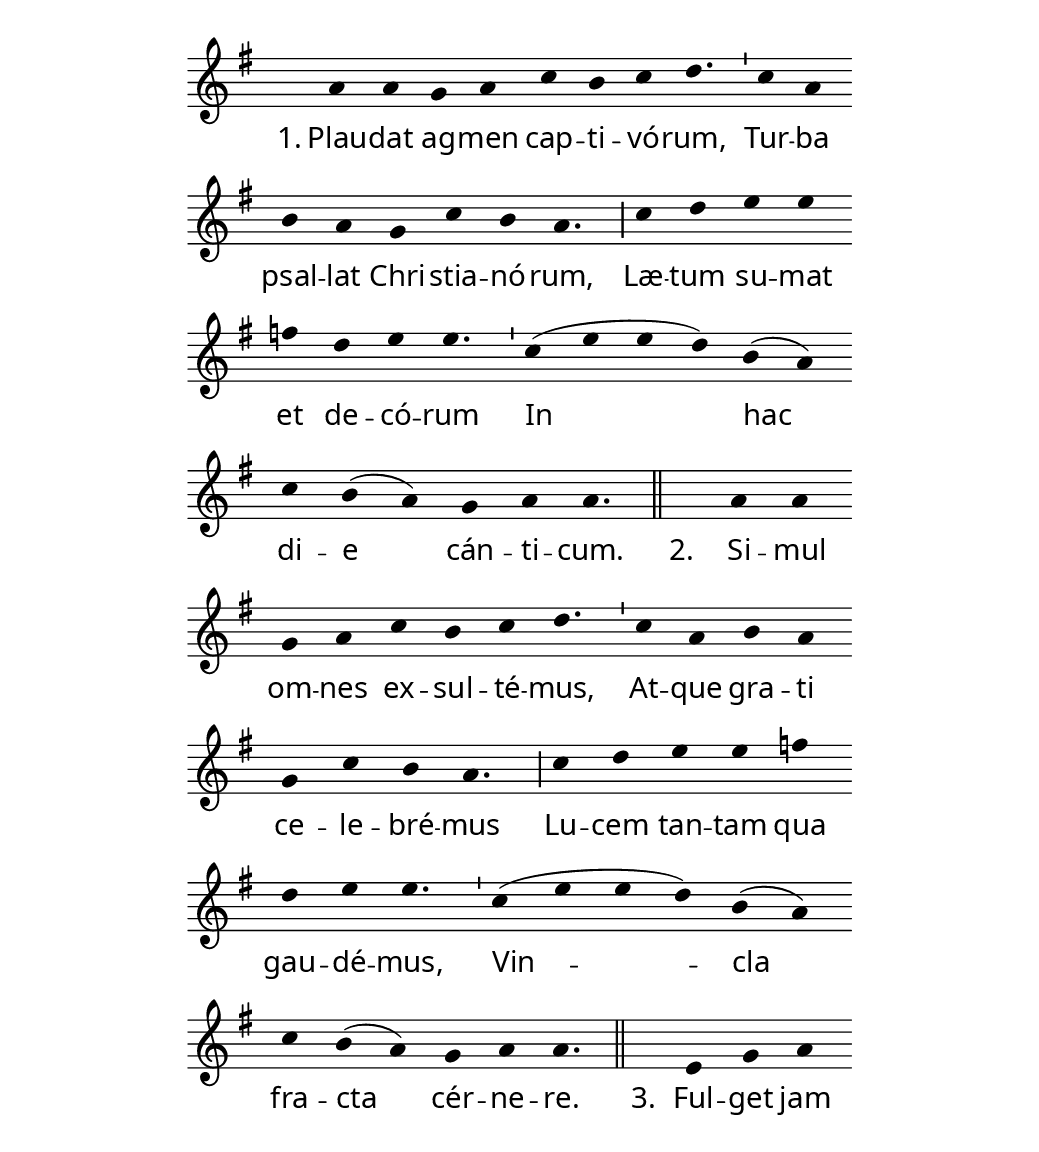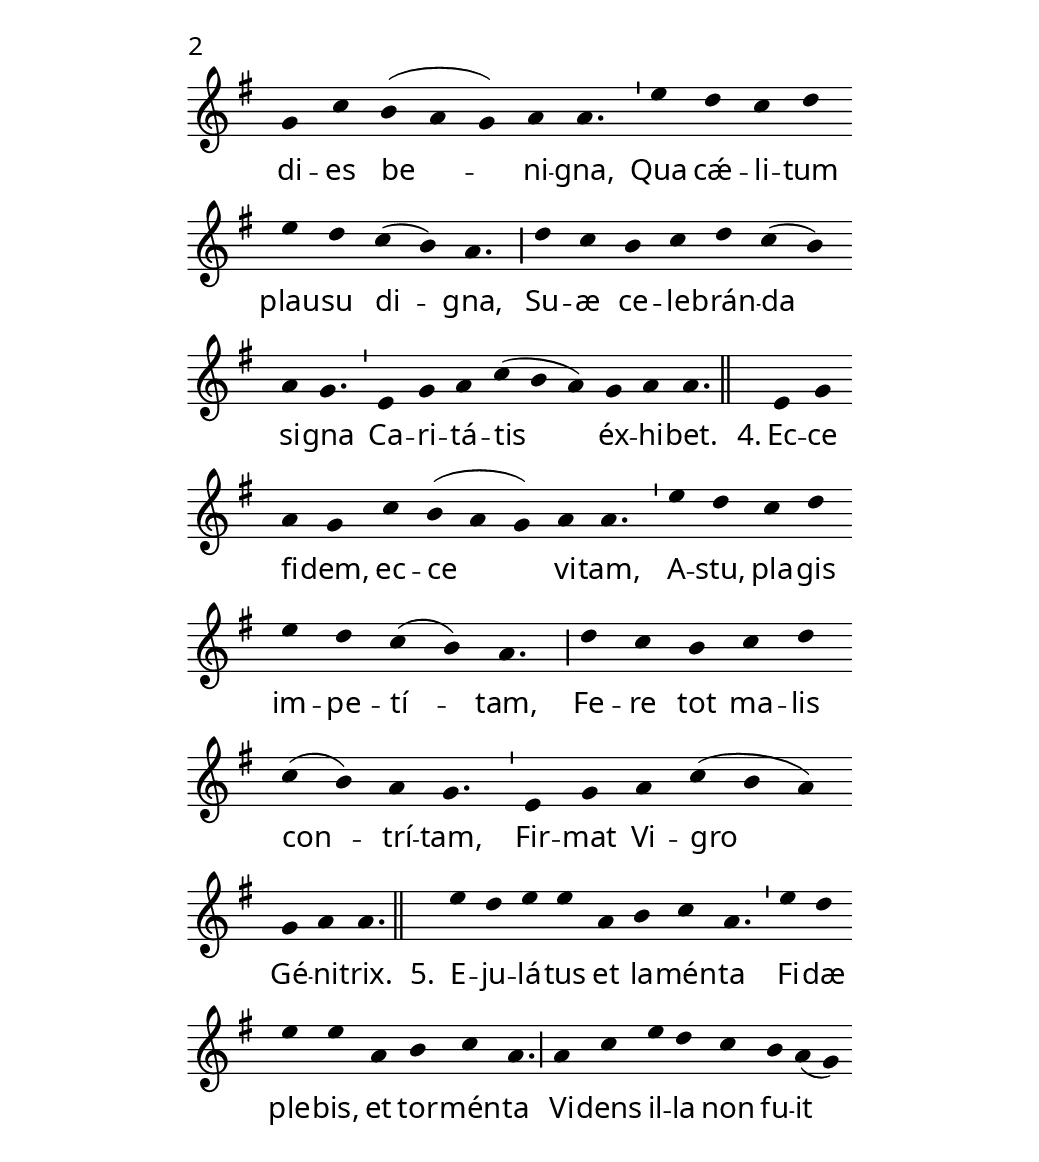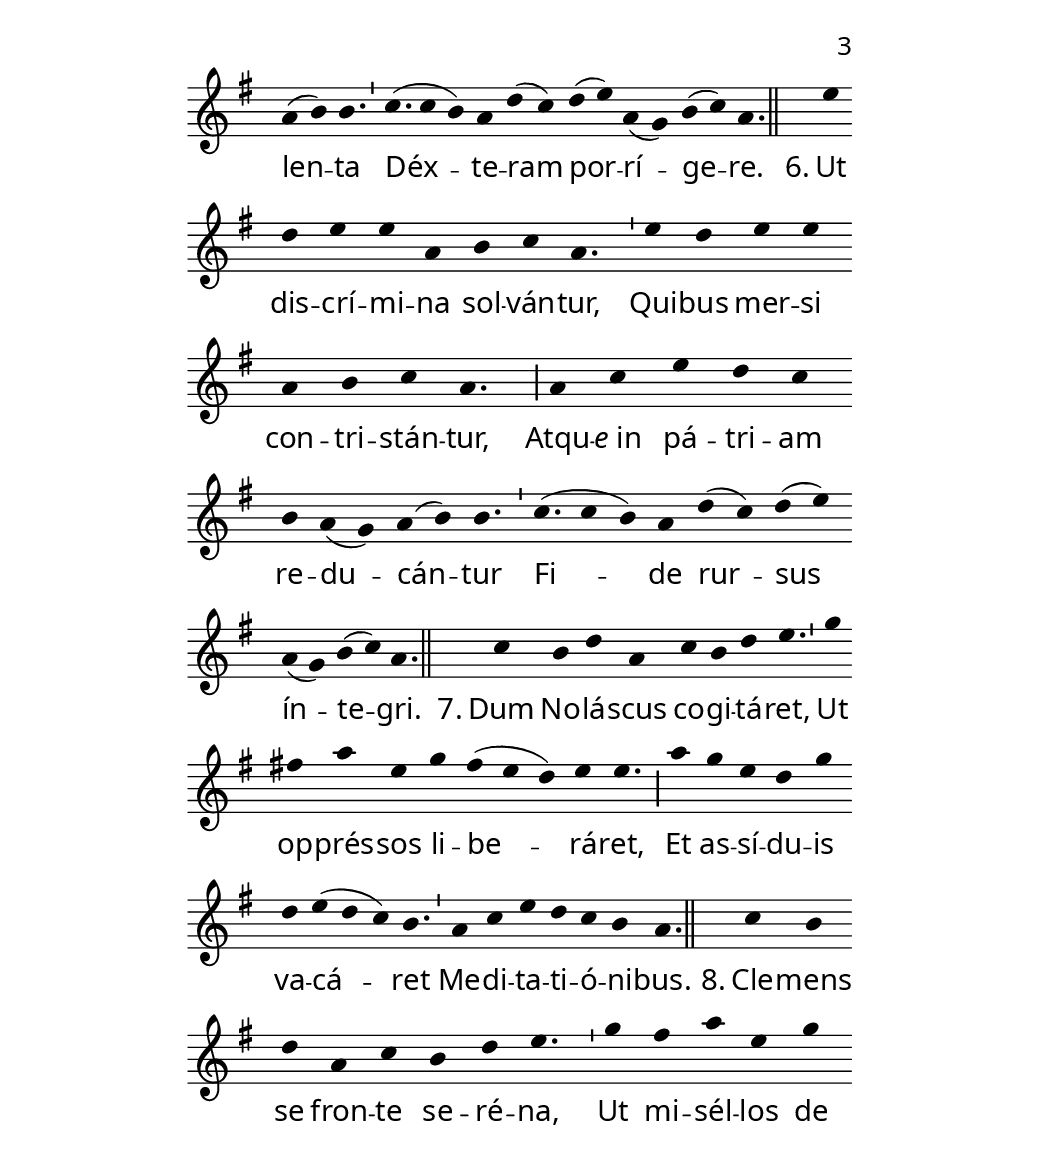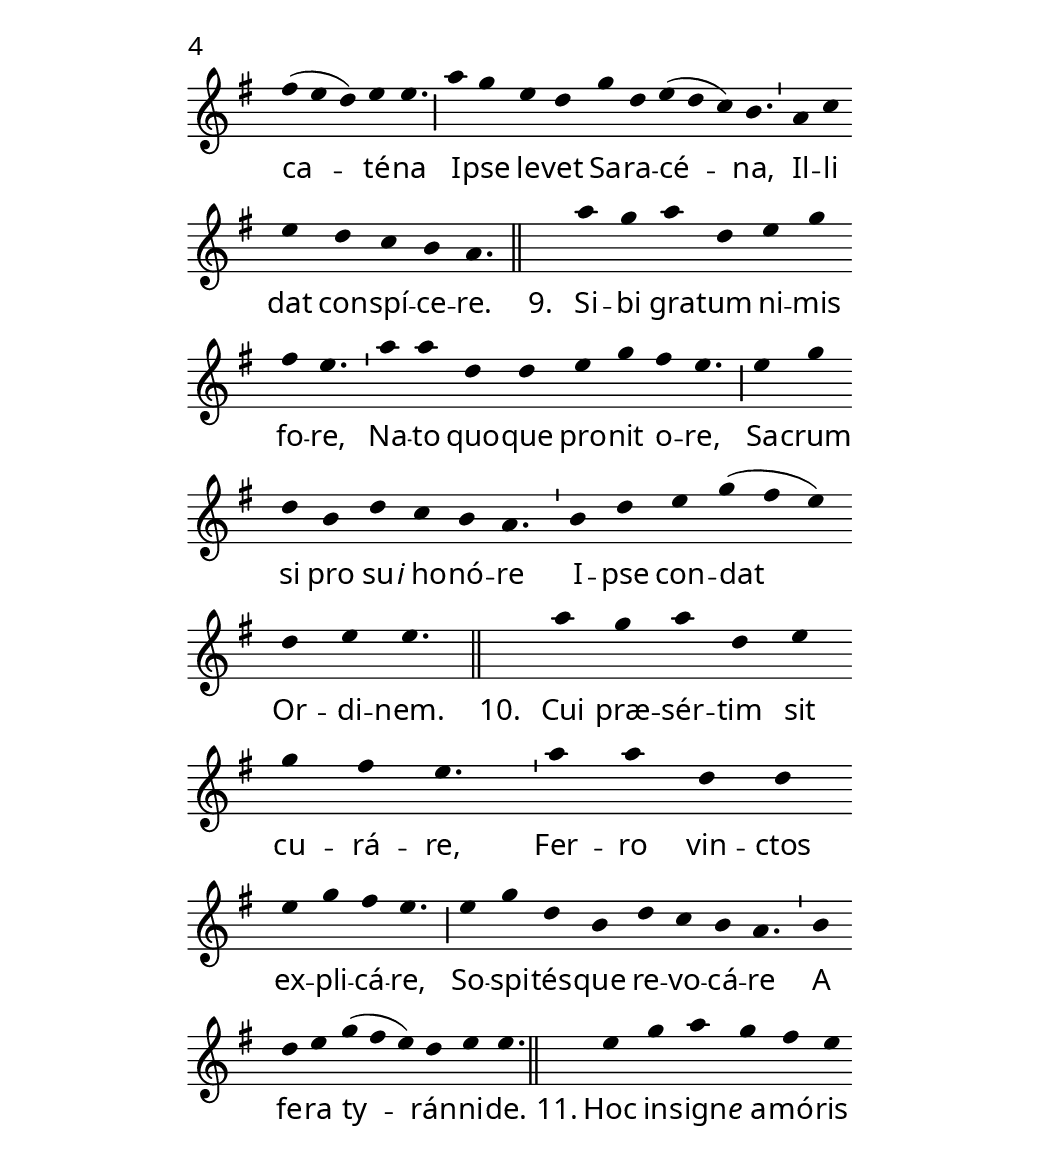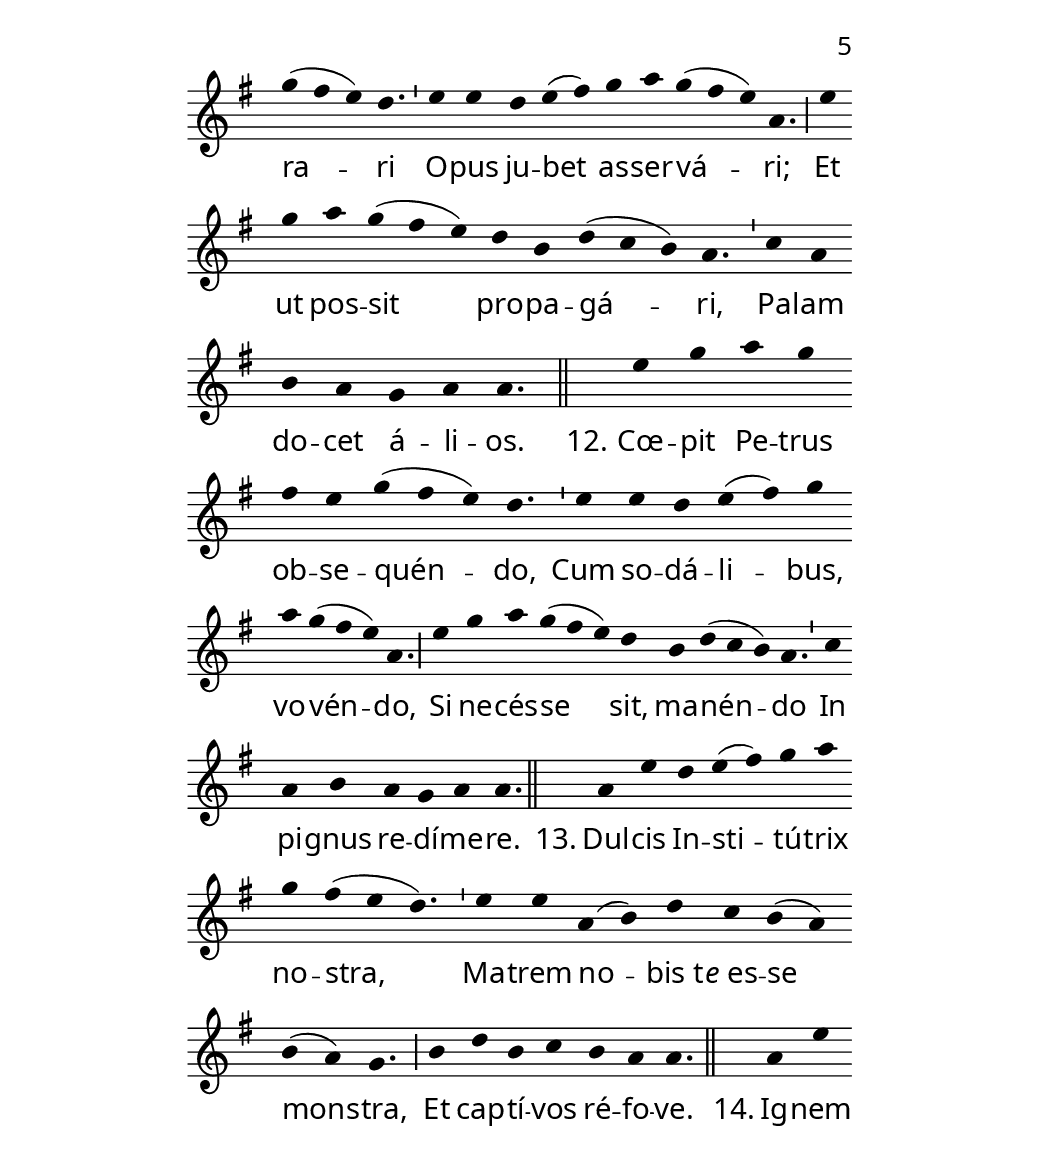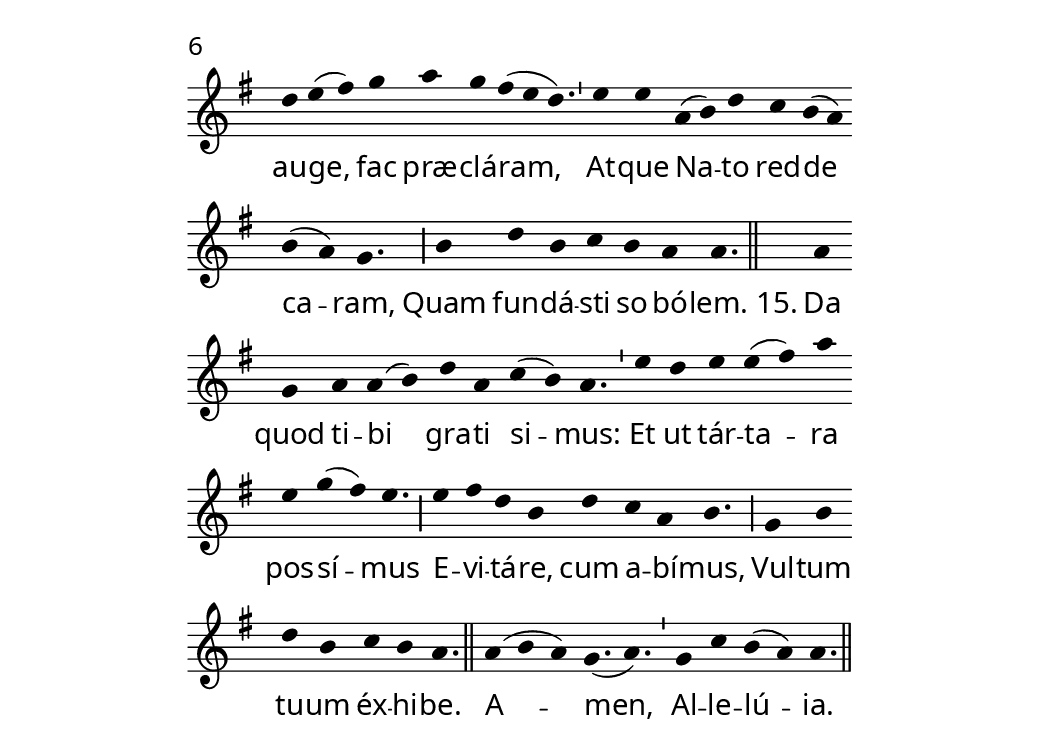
\version "2.18.2"

  #(set-global-staff-size 23)

\paper {
  #(set-paper-size "b5")
  left-margin = 1.25\in
  right-margin = 1.25\in
  top-margin = 1.25\in
  bottom-margin = 1.25\in
  %myStaffSize = #19
  myStaffSize = #23
  indent = 0\mm
  %line-width = 7.5\in
  %line-width = 8.5\in - 2\in
  %ragged-right = ##t
  force-assignment = #""
  %line-width = #(- line-width (* mm  3.000000))
  #(define fonts
   (make-pango-font-tree "Garamond Premier Pro"
                         "Garamond Premier Pro"
                         "Garamond Premier Pro"
                          (/ myStaffSize 20)))
}

\version "2.16.0"

stemOff = {
  \hide Staff.Stem
}
divisioMinima = {
  \once \override BreathingSign.stencil =
    #ly:breathing-sign::divisio-minima
  %\once \override BreathingSign.Y-offset = #0
  \breathe
}
divisioMajor = {
  \once \override BreathingSign.stencil =
    #ly:breathing-sign::divisio-maior
  \once \override BreathingSign.Y-offset = #0
  \breathe
}
divisioMaxima = {
  \once \override BreathingSign.stencil =
    #ly:breathing-sign::divisio-maxima
  \once \override BreathingSign.Y-offset = #0
  \breathe
}
finalis = {
  \once \override BreathingSign.stencil =
    #ly:breathing-sign::finalis
  \once \override BreathingSign.Y-offset = #0
  \breathe
}

oneHiddenNote = {
  \hideNotes g'4 \unHideNotes
}

\score { \transpose c g {
  \absolute { \key c \major
    \cadenzaOn \stemOff
    \oneHiddenNote d'4 d' \bar "" c' d' \bar "" f' e' f' g'4. \divisioMinima f'4 d' \bar "" e' d' \bar "" c' f' e' d'4. \divisioMajor f'4 g' \bar "" a' a' \bar "" bes'! \bar "" g' a' a'4. \divisioMinima f'4( a' a' g') \bar "" e'( d') \bar "" f' e'( d') \bar "" c' d' d'4. \finalis
    \oneHiddenNote d'4 d' \bar "" c' d' \bar "" f' e' f' g'4. \divisioMinima f'4 d' \bar "" e' d' \bar "" c' f' e' d'4. \divisioMajor f'4 g' \bar "" a' a' \bar "" bes'! \bar "" g' a' a'4. \divisioMinima f'4( a' a' g') e'( d') \bar "" f' e'( d') \bar "" c' d' d'4. \finalis
    \oneHiddenNote a4 c' \bar "" d' \bar "" c' f' \bar "" e'( d' c') d' d'4. \divisioMinima a'4 \bar "" g' f' g' \bar "" a' g' \bar "" f'( e') d'4. \divisioMajor g'4 f' \bar "" e' f' g' f'( e') \bar "" d' c'4. \divisioMinima a4 c' d' f'( e' d') \bar "" c' d' d'4. \finalis
    \oneHiddenNote a4 c' \bar "" d' c' \bar "" f' e'( d' c') \bar "" d' d'4. \divisioMinima a'4 g' \bar "" f' g' \bar "" a' g' f'( e') d'4. \divisioMajor g'4 f' \bar "" e' \bar "" f' g' \bar "" f'( e') d' c'4. \divisioMinima a4 c' \bar "" d' f'( e' d') \bar "" c' d' d'4. \finalis
    \oneHiddenNote a'4 g' a' a' \bar "" d' \bar "" e' f' d'4. \divisioMinima a'4 g' \bar "" a' a' \bar "" d' \bar "" e' f' d'4. \divisioMajor d'4 f' \bar "" a' g' \bar "" f' \bar "" e' d'( c') \bar "" d'( e') e'4. \divisioMinima f'(4 e') d' g'( f') \bar "" g'( a') d'( c') e'( f') d'4. \finalis
    \oneHiddenNote a'4 \bar "" g' a' a' d' \bar "" e' f' d'4. \divisioMinima a'4 g' \bar "" a' a' \bar "" d' e' f' d'4. \divisioMajor d'4 f' \bar "" a' g' f' \bar "" e' d'( c') d'( e') e'4. \divisioMinima f'(4 e') d' \bar "" g'( f') g'( a') \bar "" d'( c') e'( f') d'4. \finalis
    \oneHiddenNote f'4 \bar "" e' g' d' \bar "" f' e' g' a'4. \divisioMinima c''4 \bar "" b' d'' a' \bar "" c'' b'( a' g') a' a'4. \divisioMajor d''4 \bar "" c'' a' g' c'' \bar "" g' a'( g' f') e'4. \divisioMinima d'4 f' a' g' f' e' d'4. \finalis
    \oneHiddenNote f'4 e' \bar "" g' \bar "" d' f' \bar "" e' g' a'4. \divisioMinima c''4 \bar "" b' d'' a' \bar "" c'' \bar "" b'( a' g') a' a'4. \divisioMajor d''4 c'' \bar "" a' g' \bar "" c'' g' a'( g' f') e'4. \divisioMinima d'4 f' \bar "" a' \bar "" g' f' e' d'4. \finalis
    \oneHiddenNote d''4 c'' \bar "" d'' g' \bar "" a' c'' \bar "" b' a'4. \divisioMinima d''4 d'' \bar "" g' g' \bar "" a' \bar "" c'' b' a'4. \divisioMajor a'4 c'' \bar "" g' \bar "" e' \bar "" g' f' e' d'4. \divisioMinima e'4 g' \bar "" a' c''( b' a') \bar "" g' a' a'4. \finalis
    \oneHiddenNote d''4 \bar "" c'' d'' g' \bar "" a' \bar "" c'' b' a'4. \divisioMinima d''4 d'' \bar "" g' g' \bar "" a' c'' b' a'4. \divisioMajor a'4 c'' g' e' \bar "" g' f' e' d'4. \divisioMinima e'4 \bar "" g' a' \bar "" c''( b' a') g' a' a'4. \finalis
    \oneHiddenNote a'4 \bar "" c'' d'' c'' b' a' \bar "" c''( b' a') g'4. \divisioMinima a'4 a' \bar "" g' a'( b') \bar "" c'' d'' c''( b' a') d'4. \divisioMajor a'4 \bar "" c'' \bar "" d'' c''( b' a') \bar "" g' e' g'( f' e') d'4. \divisioMinima f'4 d' \bar "" e' d' \bar "" c' d' d'4. \finalis
    \oneHiddenNote a'4 c'' \bar "" d'' c'' \bar "" b' a' c''( b' a') g'4. \divisioMinima a'4 \bar "" a' g' a'( b') c'' \bar "" d'' c''( b' a') d'4. \divisioMajor a'4 \bar "" c'' d'' c''( b' a') \bar "" g' \bar "" e' g'( f' e') d'4. \divisioMinima f'4 \bar "" d' e' \bar "" d' c' d' d'4. \finalis
    \oneHiddenNote d'4 a' \bar "" g' a'( b') c'' d'' \bar "" c'' b'( a' g'4.) \divisioMinima a'4 a' \bar "" d'( e') g' \bar "" f' e'( d') \bar "" e'( d') c'4. \divisioMajor e'4 \bar "" g' e' f' \bar "" e' d' d'4. \finalis
    \oneHiddenNote d'4 a' \bar "" g' a'( b') \bar "" c'' \bar "" d'' c'' b'( a' g'4.) \divisioMinima a'4 a' \bar "" d'( e') g' \bar "" f' e'( d') \bar "" e'( d') c'4. \divisioMajor e'4 \bar "" g' e' f' \bar "" e' d' d'4. \finalis
    \oneHiddenNote d'4 \bar "" c' \bar "" d' d'( e') \bar "" g' d' \bar "" f'( e') d'4. \divisioMinima a'4 \bar "" g' \bar "" a' a'( b') d'' \bar "" a' c''( b') a'4. \divisioMajor a'4 b' g' e' \bar "" g' \bar "" f' d' e'4. \divisioMajor c'4 e' \bar "" g' e' \bar "" f' e' d'4. \finalis
    d'4( e' d') c'4.( d') \divisioMinima c'4 f' e'( d') d'4. \finalis
  } }
  \addlyrics {
     "1." Plau -- dat ag -- men cap -- ti -- vó -- rum,  Tur -- ba psal -- lat Chri -- stia -- nó -- rum,  Læ -- tum su -- mat et de -- có -- rum  In hac di -- e cán -- ti -- cum.
     "2." Si -- mul om -- nes ex -- sul -- té -- mus,  At -- que gra -- ti ce -- le -- bré -- mus  Lu -- cem tan -- tam qua gau -- dé -- mus,  Vin -- cla fra -- cta cér -- ne -- re.
     "3." Ful -- get jam di -- es be -- ni -- gna,  Qua cǽ -- li -- tum plau -- su di -- gna,  Su -- æ ce -- le -- brán -- da si -- gna  Ca -- ri -- tá -- tis éx -- hi -- bet.
     "4." Ec -- ce fi -- dem, ec -- ce vi -- tam,  A -- stu, pla -- gis im -- pe -- tí -- tam,  Fe -- re tot ma -- lis con -- trí -- tam,  Fir -- mat Vi -- gro Gé -- ni -- trix.
     "5." E -- ju -- lá -- tus et la -- mén -- ta  Fi -- dæ ple -- bis, et tor -- mén -- ta  Vi -- dens il -- la non fu -- it len -- ta  Déx -- te -- ram por -- rí -- ge -- re.
     "6." Ut dis -- crí -- mi -- na sol -- ván -- tur,  Qui -- bus mer -- si con -- tri -- stán -- tur,  Atqu -- \markup{\italic{e} in} pá -- tri -- am re -- du -- cán -- tur  Fi -- de rur -- sus ín -- te -- gri.
     "7." Dum No -- lá -- scus co -- gi -- tá -- ret,  Ut op -- prés -- sos li -- be -- rá -- ret,  Et as -- sí -- du -- is va -- cá -- ret  Me -- di -- ta -- ti -- ó -- ni -- bus.
     "8." Cle -- mens se fron -- te se -- ré -- na,  Ut mi -- sél -- los de ca -- té -- na  I -- pse le -- vet Sa -- ra -- cé -- na,  Il -- li dat con -- spí -- ce -- re.
     "9." Si -- bi gra -- tum ni -- mis fo -- re,  Na -- to quo -- que pro -- nit o -- re,  Sa -- crum si pro su -- \markup{\italic{i} ho} -- nó -- re  I -- pse con -- dat Or -- di -- nem.
     "10." Cui præ -- sér -- tim sit cu -- rá -- re,  Fer -- ro vin -- ctos ex -- pli -- cá -- re,  So -- spi -- tés -- que re -- vo -- cá -- re  A fe -- ra ty -- rán -- ni -- de.
     "11." Hoc in -- sign -- \markup{\italic{e} a} -- mó -- ris ra -- ri  O -- pus ju -- bet as -- ser -- vá -- ri;  Et ut pos -- sit pro -- pa -- gá -- ri,  Pa -- lam do -- cet á -- li -- os.
     "12." Cœ -- pit Pe -- trus ob -- se -- quén -- do,  Cum so -- dá -- li -- bus, vo -- vén -- do,  Si ne -- cés -- se sit, ma -- nén -- do  In pi -- gnus re -- dí -- me -- re.
     "13." Dul -- cis In -- sti -- tú -- trix no -- stra,  Ma -- trem no -- bis_t -- \markup{\italic{e} es} -- se mon -- stra,  Et cap -- tí -- vos ré -- fo -- ve.
     "14." Ig -- nem au -- ge, fac præ -- clá -- ram,  At -- que Na -- to red -- de ca -- ram,  Quam fun -- dá -- sti so -- bó -- lem.
     "15." Da quod ti -- bi gra -- ti si -- mus:  Et ut tár -- ta -- ra pos -- sí -- mus  E -- vi -- tá -- re, cum a -- bí -- mus,  Vul -- tum tu -- um éx -- hi -- be.  A -- men,  Al -- le -- lú -- ia. 
  }
  \header {
    initial-style = "0"
  }
}

\layout {
  \context {
      \Staff
      \remove "Time_signature_engraver"
      %\remove "Bar_engraver"
  }
}

